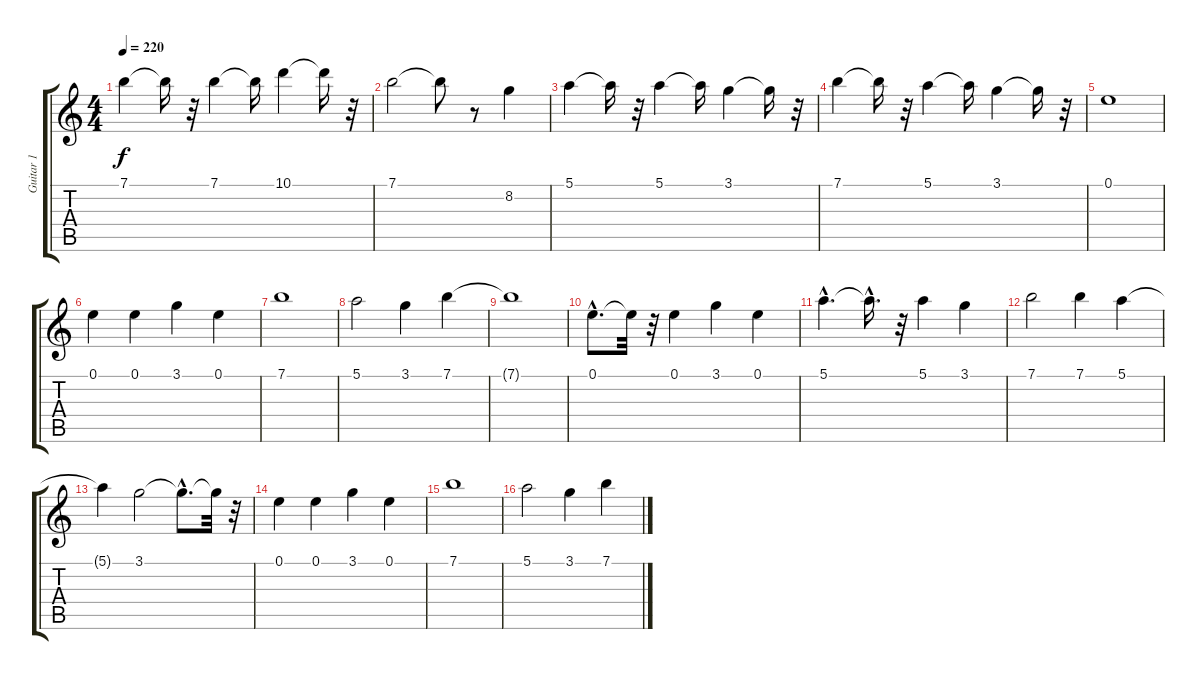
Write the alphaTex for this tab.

\track ("Guitar 1" "Guitar 1") {instrument acousticguitarsteel}
\staff {score tabs}
\tuning (E4 B3 G3 D3 A2 E2) {hide}
\ts (4 4)
\tempo 220
\clef g2
\ks c
7.1.4{dy f} 7.1{t}.16 r.32 7.1.4 7.1{t}.16 10.1.4 10.1{t}.16 r.32 |
7.1.2 7.1{t}.8 r.8 8.2.4 |
5.1.4 5.1{t}.16 r.32 5.1.4 5.1{t}.16 3.1.4 3.1{t}.16 r.32 |
7.1.4 7.1{t}.16 r.32 5.1.4 5.1{t}.16 3.1.4 3.1{t}.16 r.32 |
0.1.1 |
0.1.4 0.1.4 3.1.4 0.1.4 |
7.1.1 |
5.1.2 3.1.4 7.1.4 |
7.1{t}.1 |
0.1{hac}.8{d} 0.1{t}.32 r.32 0.1.4 3.1.4 0.1.4 |
5.1{hac}.4{d} 5.1{hac t}.16{d} r.32 5.1.4 3.1.4 |
7.1.2 7.1.4 5.1.4 |
5.1{t}.4 3.1.2 3.1{hac t}.8{d} 3.1{t}.32 r.32 |
0.1.4 0.1.4 3.1.4 0.1.4 |
7.1.1 |
5.1.2 3.1.4 7.1.4
